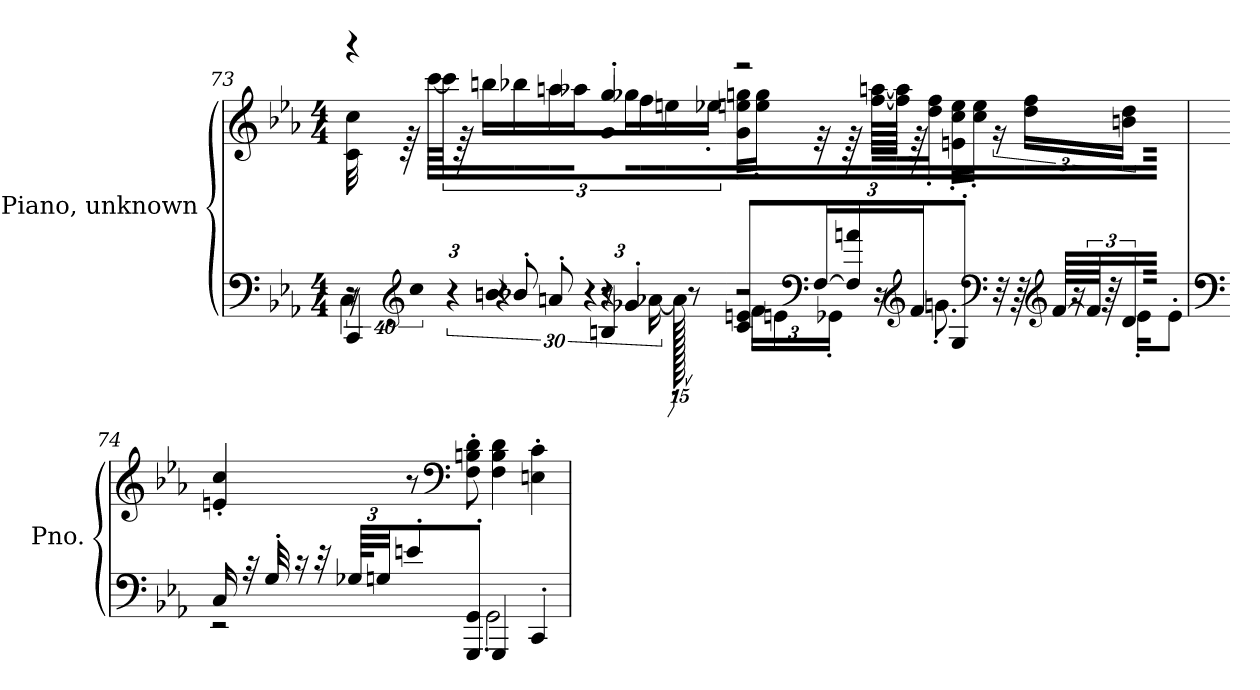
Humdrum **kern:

**kern	**kern
*part1	*part1
*staff2	*staff1
*I"Piano, unknown	*
*I'Pno.	*
!!LO:LB:g=z
*clefF4	*clefG2
*k[b-e-a-]	*k[b-e-a-]
*M4/4	*M4/4
=73	=73
*^	*
!	!LO:N:vis=32	!
*^	*^	*^
8r	640%23r	6CC/	4C\	4r	32c\ 32cc\
.	.	.	.	.	64r
*clefG2	*	*	*	*	*
!	!LO:N:vis=32	!	!	!	!
.	640%23cc\	.	.	.	.
.	.	.	.	.	[64ccc\LLLL
.	.	.	.	.	96ccc\JJJJ]
!	!LO:N:vis=64	!	!	!	!
.	960%17r	.	.	.	.
.	.	.	.	.	96r
.	.	.	.	.	24bbn\LL
!	!LO:N:vis=64	!	!	!	!
.	960%17bn\	.	.	.	.
!	!LO:N:vis=32	!	!	!	!
.	640%23r	.	.	.	.
*	*	*	*	*	*Xbrackettup
8b-X'/	.	.	.	.	24bb-X\
!	!LO:N:vis=16	!	!	!	!
.	1920%137r	.	.	.	.
.	.	12an'/	.	.	24aan\
.	.	.	.	.	24aa-X\J
.	[480%17a-X\	.	.	.	.
4Bn/	1920a-'\]	12r	4r	4gg'/	12g\
.	8r	.	.	.	.
.	.	6g-X'/	.	.	24gg-X\L
.	.	.	.	.	24ff\
*	*Xbrackettup	*	*	*	*
.	24f\LL	.	.	.	.
.	.	.	.	.	24een\
.	24en\	.	.	.	.
.	.	.	.	.	24ee-X'\JJ
.	24e-X'\JJ	.	.	.	.
2r	.	8c/ 8en/L	2r	2r	16g\' 16een\' 16ggn\'LL
.	16r	.	.	.	.
.	.	.	.	.	16ee\' 16gg\'JJ
.	8.gn'\	.	.	.	.
*clefF4	*	*	*	*	*
.	.	[24F/L	.	.	32r
.	.	.	.	.	64r
.	.	24F/] 24an/	.	.	.
.	.	.	.	.	[64ff\ [64aan\LLLL
.	.	.	.	.	64ff\] 64aa\]JJJJ
.	.	.	.	.	64r
*clefG2	*	*	*	*	*
.	.	24f/J	.	.	.
.	.	.	.	.	32dd\' 32ff\'
.	.	8G'/J	.	.	16en\' 16cc\' 16ee\'LL
.	16r	.	.	.	.
.	.	.	.	.	16cc\' 16ee\'JJ
.	16e'\KL	.	.	.	.
*clefF4	*	*	*	*	*
*	*	*	*	*	*brackettup
.	.	32r	.	.	24r
.	8GG'\J	.	.	.	.
.	.	64r	.	.	.
.	.	.	.	.	24dd\ 24ff\LL
*clefG2	*	*	*	*	*
.	.	[64f/LLLL	.	.	.
*	*	*brackettup	*	*	*
.	.	96f/JJJJ]	.	.	.
.	.	96r	.	.	.
.	.	24d/	.	.	24bn\ 24dd\JJ
1920ryy	.	1920ryy	1920ryy	1920ryy	1920ryy
*v	*v	*v	*v	*	*
*	*v	*v
!!LO:PB:g=z
=74	=74
*clefF4	*
*^	*
16C/	2r	4en/' 4cc/'
32r	.	.
32G'/	.	.
16r	.	.
32r	.	.
*Xbrackettup	*	*
96G-X/KLLL	.	.
48Gn/JJ	.	.
8en'/	.	8r
*	*	*clefF4
8GGG/' 8GG/'J	.	8F\' 8Bn\' 8d\'
4GGG/	2GG'\	4F\ 4B\ 4d\
4CC'/	.	4En\' 4c\'
*v	*v	*
=	=
*-	*-
